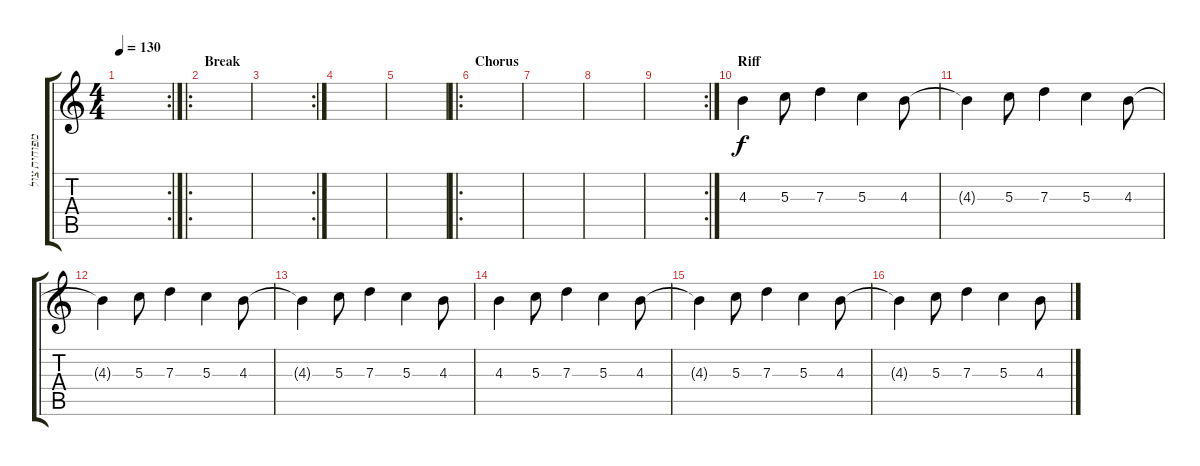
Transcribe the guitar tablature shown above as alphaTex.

\track ("מפוחית צולעת (Normal guitar tune)" "מפוחית צול") {instrument harmonica}
\staff {score tabs}
\tuning (E5 B4 G4 D4 A3 E3) {hide}
\rc 2
\ts (4 4)
\tempo 130
\clef g2
\ks c
|
\ro
\section ("" "Break")
|
\rc 2
|
|
|
\ro
\section ("" "Chorus")
|
|
|
\rc 2
|
\section ("" "Riff")
4.3.4 5.3.8 7.3.4 5.3.4 4.3.8 |
4.3{t}.4 5.3.8 7.3.4 5.3.4 4.3.8 |
4.3{t}.4 5.3.8 7.3.4 5.3.4 4.3.8 |
4.3{t}.4 5.3.8 7.3.4 5.3.4 4.3.8 |
4.3.4 5.3.8 7.3.4 5.3.4 4.3.8 |
4.3{t}.4 5.3.8 7.3.4 5.3.4 4.3.8 |
4.3{t}.4 5.3.8 7.3.4 5.3.4 4.3.8
